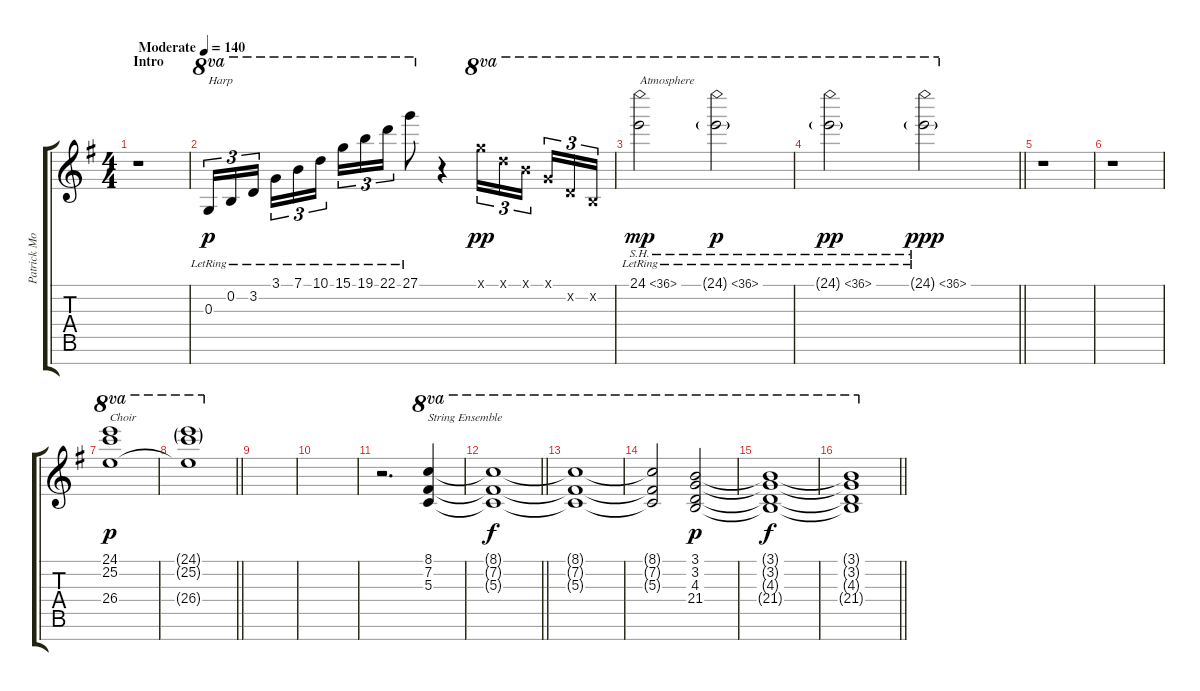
\track ("Patrick Moraz 3" "Patrick Mo") {instrument acousticguitarnylon}
\staff {score tabs}
\tuning (E4 B3 G3 D3 A2 E2 B1) {hide}
\ts (4 4)
\section ("" "Intro")
\tempo (140 "Moderate")
\clef g2
\ks g
r.1{dy p instrument acousticguitarnylon} |
0.3{lr}.16{tu (3 2) ot 8va txt "Harp" instrument orchestralharp} 0.2{lr}.16{tu (3 2) ot 8va} 3.2{lr}.16{tu (3 2) ot 8va beam splitsecondary} 3.1{lr}.16{tu (3 2) ot 8va} 7.1{lr}.16{tu (3 2) ot 8va} 10.1{lr}.16{tu (3 2) ot 8va} 15.1{lr}.16{tu (3 2) ot 8va} 19.1{lr}.16{tu (3 2) ot 8va} 22.1{lr}.16{tu (3 2) ot 8va} 27.1{lr}.8{ot 8va} r.4 15.1{x}.16{tu (3 2) ot 8va dy pp} 10.1{x}.16{tu (3 2) ot 8va} 7.1{x}.16{tu (3 2) ot 8va beam splitsecondary} 3.1{x}.16{tu (3 2) ot 8va} 3.2{x}.16{tu (3 2) ot 8va} 0.2{x}.16{tu (3 2) ot 8va} |
24.1{sh 12 lr}.2{ot 8va txt "Atmosphere" dy mp volume 8 instrument fx4atmosphere} 24.1{sh 12 g lr}.2{ot 8va dy p} |
\barLineRight lightlight
24.1{sh 12 g lr}.2{ot 8va dy pp} 24.1{sh 12 g lr}.2{ot 8va dy ppp} |
\section ("" "")
r.1 |
r.1 |
(24.1 25.2 26.4).1{ot 8va txt "Choir" dy p volume 12 instrument choiraahs} |
\barLineRight lightlight
(24.1{g} 25.2{g} 26.4{t}).1{ot 8va} |
\section ("" "")
|
|
r.2{d} (8.1 7.2 5.3).4{ot 8va txt "String Ensemble" instrument stringensemble2} |
\barLineRight lightlight
(8.1{t} 7.2{t} 5.3{t}).1{ot 8va dy f} |
\section ("" "")
(8.1{t} 7.2{t} 5.3{t}).1{ot 8va} |
(8.1{t} 7.2{t} 5.3{t}).2{ot 8va} (3.1 3.2 4.3 21.4).2{ot 8va dy p} |
(3.1{t} 3.2{t} 4.3{t} 21.4{t}).1{ot 8va dy f} |
\barLineRight lightlight
(3.1{t} 3.2{t} 4.3{t} 21.4{t}).1{ot 8va}
